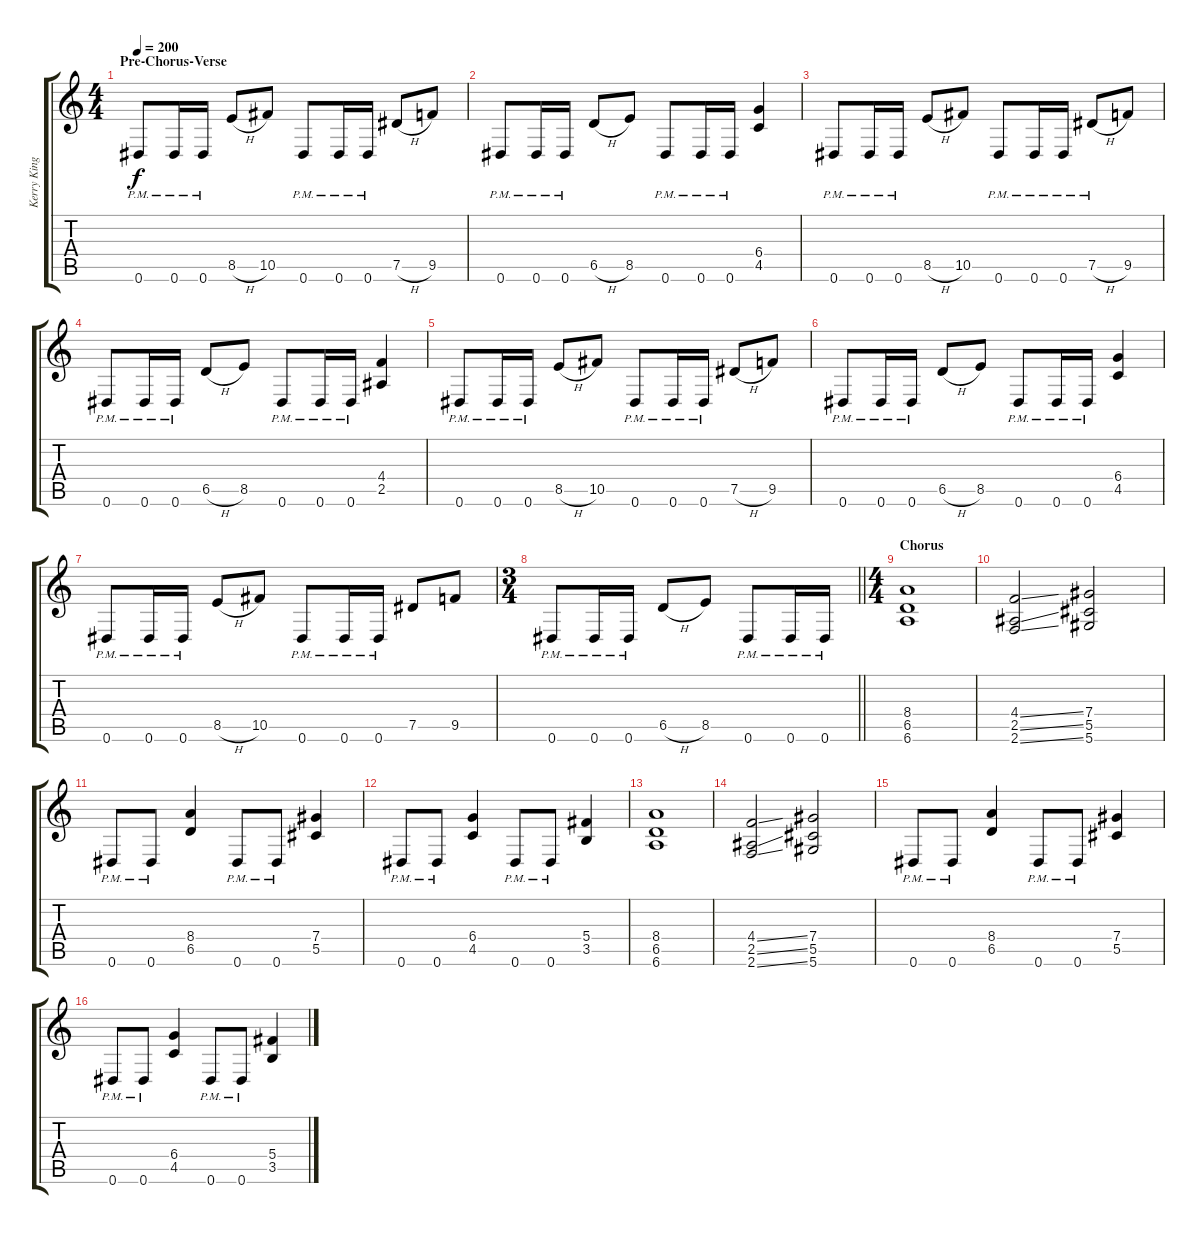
\track ("Kerry King (Lead)" "Kerry King") {instrument distortionguitar}
\staff {score tabs}
\tuning (Eb4 Bb3 Gb3 Db3 Ab2 Eb2) {hide}
\ts (4 4)
\section ("" "Pre-Chorus-Verse")
\tempo 200
\clef g2
\ks c
0.6{pm}.8{dy f} 0.6{pm}.16 0.6{pm}.16 8.5{h}.8 10.5.8 0.6{pm}.8 0.6{pm}.16 0.6{pm}.16 7.5{h}.8 9.5.8 |
0.6{pm}.8 0.6{pm}.16 0.6{pm}.16 6.5{h}.8 8.5.8 0.6{pm}.8 0.6{pm}.16 0.6{pm}.16 (6.4 4.5).4 |
0.6{pm}.8 0.6{pm}.16 0.6{pm}.16 8.5{h}.8 10.5.8 0.6{pm}.8 0.6{pm}.16 0.6{pm}.16 7.5{h pm}.8 9.5.8 |
0.6{pm}.8 0.6{pm}.16 0.6{pm}.16 6.5{h}.8 8.5.8 0.6{pm}.8 0.6{pm}.16 0.6{pm}.16 (4.4 2.5).4 |
0.6{pm}.8 0.6{pm}.16 0.6{pm}.16 8.5{h}.8 10.5.8 0.6{pm}.8 0.6{pm}.16 0.6{pm}.16 7.5{h}.8 9.5.8 |
0.6{pm}.8 0.6{pm}.16 0.6{pm}.16 6.5{h}.8 8.5.8 0.6{pm}.8 0.6{pm}.16 0.6{pm}.16 (6.4 4.5).4 |
0.6{pm}.8 0.6{pm}.16 0.6{pm}.16 8.5{h}.8 10.5.8 0.6{pm}.8 0.6{pm}.16 0.6{pm}.16 7.5.8 9.5.8 |
\ts (3 4)
\barLineRight lightlight
0.6{pm}.8 0.6{pm}.16 0.6{pm}.16 6.5{h}.8 8.5.8 0.6{pm}.8 0.6{pm}.16 0.6{pm}.16 |
\ts (4 4)
\section ("" "Chorus")
(8.4 6.5 6.6).1 |
(4.4{ss} 2.5{ss} 2.6{ss}).2 (7.4 5.5 5.6).2 |
0.6{pm}.8 0.6{pm}.8 (8.4 6.5).4 0.6{pm}.8 0.6{pm}.8 (7.4 5.5).4 |
0.6{pm}.8 0.6{pm}.8 (6.4 4.5).4 0.6{pm}.8 0.6{pm}.8 (5.4 3.5).4 |
(8.4 6.5 6.6).1 |
(4.4{ss} 2.5{ss} 2.6{ss}).2 (7.4 5.5 5.6).2 |
0.6{pm}.8 0.6{pm}.8 (8.4 6.5).4 0.6{pm}.8 0.6{pm}.8 (7.4 5.5).4 |
0.6{pm}.8 0.6{pm}.8 (6.4 4.5).4 0.6{pm}.8 0.6{pm}.8 (5.4 3.5).4
